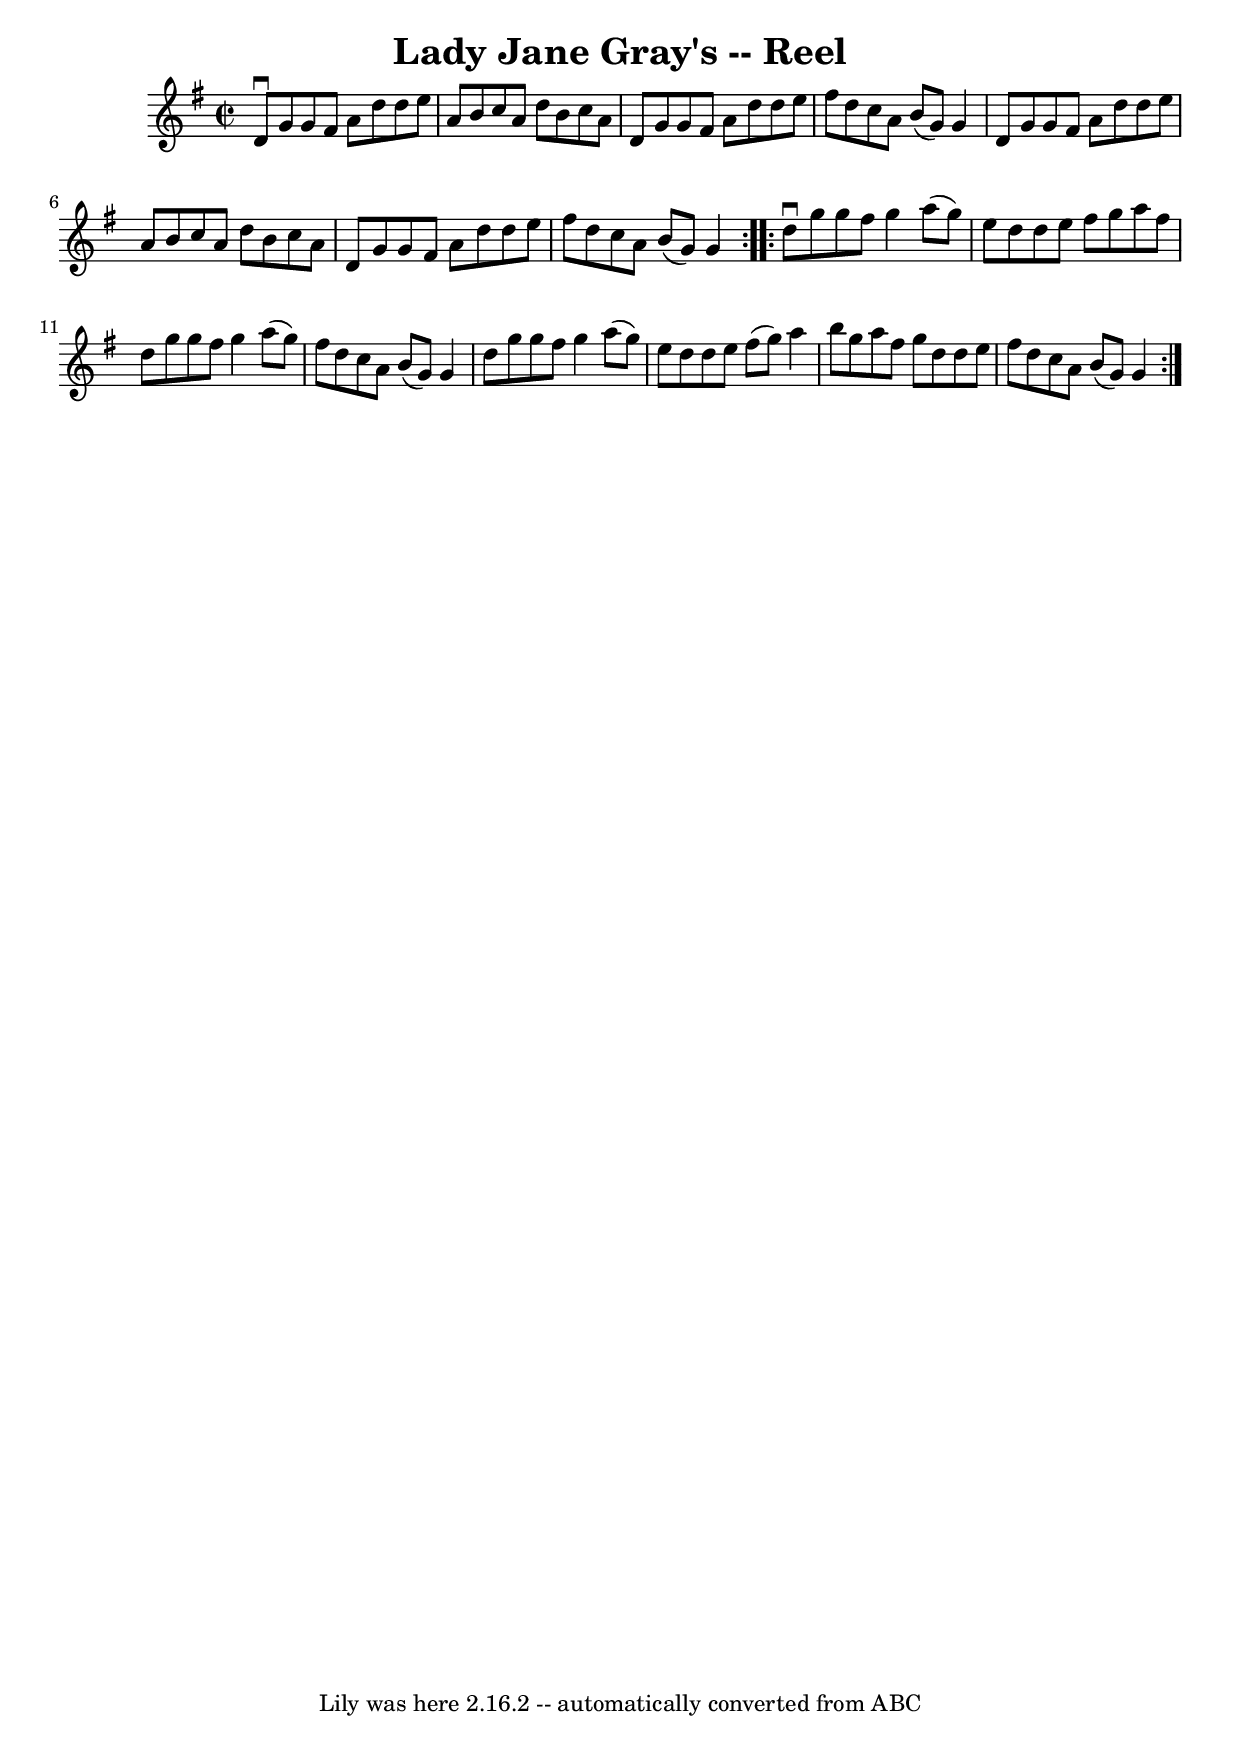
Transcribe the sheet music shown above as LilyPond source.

\version "2.7.40"
\include "Mammoth.ily"
\header {
	%% book = "Ryan's Mammoth Collection"
	crossRefNumber = "1"
	footnotes = "\\\\280"
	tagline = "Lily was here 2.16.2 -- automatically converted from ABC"
	title = "Lady Jane Gray's -- Reel"
}
voicedefault =  {


\repeat volta 2 {
\override Staff.TimeSignature #'style = #'C
 \time 2/2 \key g \major d'8^\downbow g'8 g'8 fis'8 a'8 d''8   
 d''8 e''8    |
 a'8 b'8 c''8 a'8 d''8 b'8 c''8    
a'8    |
 d'8 g'8 g'8 fis'8 a'8 d''8 d''8 e''8    
|
 fis''8 d''8 c''8 a'8 b'8 (g'8) g'4    |
   
 d'8 g'8 g'8 fis'8 a'8 d''8 d''8 e''8    |
 a'8   
 b'8 c''8 a'8 d''8 b'8 c''8 a'8    |
 d'8 g'8    
g'8 fis'8 a'8 d''8 d''8 e''8    |
 fis''8 d''8    
c''8 a'8 b'8 (g'8) g'4    }     \repeat volta 2 { d''8 
^\downbow g''8 g''8 fis''8 g''4 a''8 (g''8)   |
   
e''8 d''8 d''8 e''8 fis''8 g''8 a''8 fis''8    |
   
d''8 g''8 g''8 fis''8 g''4 a''8 (g''8)   |
 fis''8 
 d''8 c''8 a'8 b'8 (g'8) g'4    |
 d''8 g''8    
g''8 fis''8 g''4 a''8 (g''8)   |
 e''8 d''8 d''8   
 e''8 fis''8 (g''8) a''4    |
 b''8 g''8 a''8    
fis''8 g''8 d''8 d''8 e''8    |
 fis''8 d''8 c''8    
a'8 b'8 (g'8) g'4    }   
}

\score{
    <<

	\context Staff="default"
	{
	    \voicedefault 
	}

    >>
	\layout {
	}
	\midi {}
}
